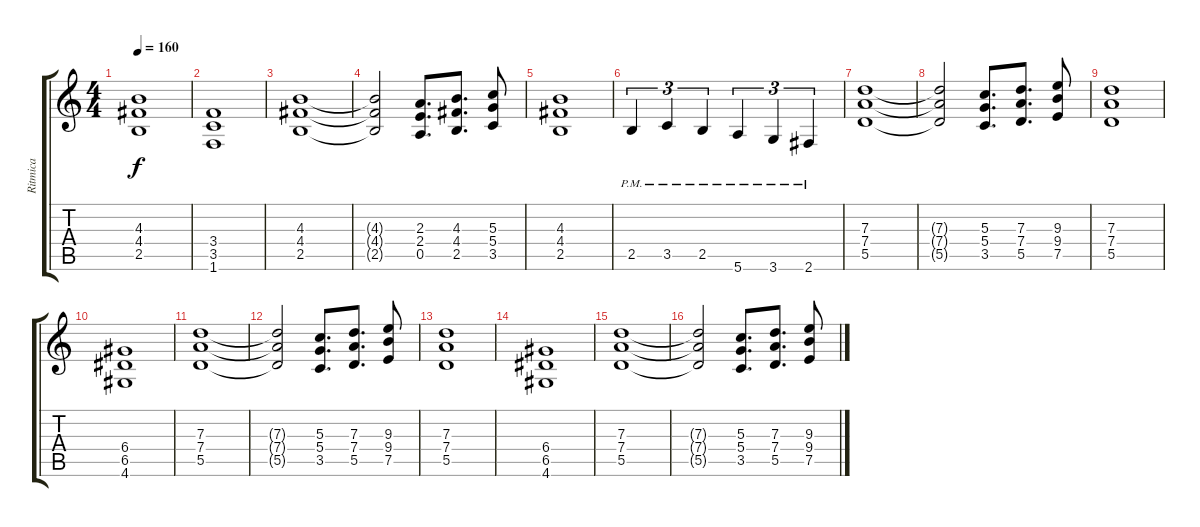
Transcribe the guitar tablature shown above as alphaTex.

\track ("Ritmica" "Ritmica") {instrument overdrivenguitar}
\staff {score tabs}
\tuning (E4 B3 G3 D3 A2 E2) {hide}
\ts (4 4)
\tempo 160
\clef g2
\ks c
(4.3 4.4 2.5).1{dy f} |
(3.4 3.5 1.6).1 |
(4.3 4.4 2.5).1 |
(4.3{t} 4.4{t} 2.5{t}).2 (2.3 2.4 0.5).8{d} (4.3 4.4 2.5).8{d} (5.3 5.4 3.5).8 |
(4.3 4.4 2.5).1 |
2.5{pm}.4{tu (3 2)} 3.5{pm}.4{tu (3 2)} 2.5{pm}.4{tu (3 2)} 5.6{pm}.4{tu (3 2)} 3.6{pm}.4{tu (3 2)} 2.6{pm}.4{tu (3 2)} |
(7.3 7.4 5.5).1 |
(7.3{t} 7.4{t} 5.5{t}).2 (5.3 5.4 3.5).8{d} (7.3 7.4 5.5).8{d} (9.3 9.4 7.5).8 |
(7.3 7.4 5.5).1 |
(6.4 6.5 4.6).1 |
(7.3 7.4 5.5).1 |
(7.3{t} 7.4{t} 5.5{t}).2 (5.3 5.4 3.5).8{d} (7.3 7.4 5.5).8{d} (9.3 9.4 7.5).8 |
(7.3 7.4 5.5).1 |
(6.4 6.5 4.6).1 |
(7.3 7.4 5.5).1 |
(7.3{t} 7.4{t} 5.5{t}).2 (5.3 5.4 3.5).8{d} (7.3 7.4 5.5).8{d} (9.3 9.4 7.5).8
